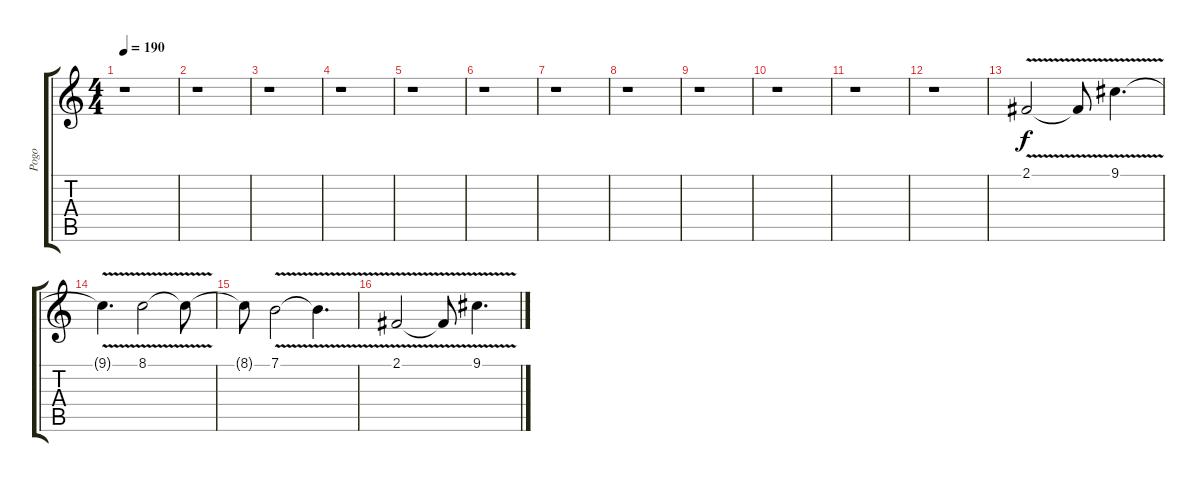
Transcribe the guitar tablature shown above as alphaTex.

\track ("Pogo" "Pogo") {instrument drawbarorgan}
\staff {score tabs}
\tuning (E4 B3 G3 D3 A2 E2) {hide}
\ts (4 4)
\tempo 190
\clef g2
\ks c
r.1{dy f} |
r.1 |
r.1 |
r.1 |
r.1 |
r.1 |
r.1 |
r.1 |
r.1 |
r.1 |
r.1 |
r.1 |
2.1{v}.2 2.1{t}.8 9.1{v}.4{d} |
9.1{t}.4{d} 8.1{v}.2 8.1{t}.8 |
8.1{t}.8 7.1{v}.2 7.1{t}.4{d} |
2.1{v}.2 2.1{t}.8 9.1{v}.4{d}
